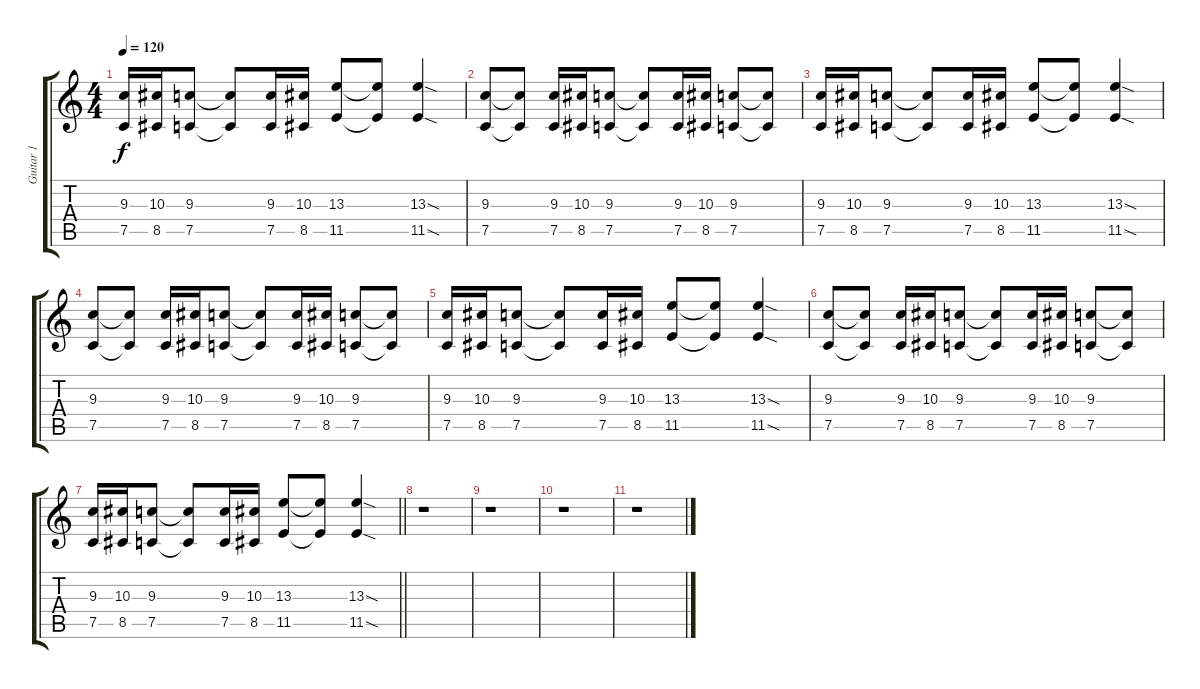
\track ("Guitar 1" "Guitar 1") {instrument distortionguitar}
\staff {score tabs}
\tuning (C4 G3 Eb3 Bb2 F2 C2) {hide}
\ts (4 4)
\tempo 120
\clef g2
\ks c
(9.3 7.5).16{dy f} (10.3 8.5).16 (9.3 7.5).8 (9.3{t} 7.5{t}).8 (9.3 7.5).16 (10.3 8.5).16 (13.3 11.5).8 (13.3{t} 11.5{t}).8 (13.3{sod} 11.5{sod}).4 |
(9.3 7.5).8 (9.3{t} 7.5{t}).8 (9.3 7.5).16 (10.3 8.5).16 (9.3 7.5).8 (9.3{t} 7.5{t}).8 (9.3 7.5).16 (10.3 8.5).16 (9.3 7.5).8 (9.3{t} 7.5{t}).8 |
(9.3 7.5).16 (10.3 8.5).16 (9.3 7.5).8 (9.3{t} 7.5{t}).8 (9.3 7.5).16 (10.3 8.5).16 (13.3 11.5).8 (13.3{t} 11.5{t}).8 (13.3{sod} 11.5{sod}).4 |
(9.3 7.5).8 (9.3{t} 7.5{t}).8 (9.3 7.5).16 (10.3 8.5).16 (9.3 7.5).8 (9.3{t} 7.5{t}).8 (9.3 7.5).16 (10.3 8.5).16 (9.3 7.5).8 (9.3{t} 7.5{t}).8 |
(9.3 7.5).16 (10.3 8.5).16 (9.3 7.5).8 (9.3{t} 7.5{t}).8 (9.3 7.5).16 (10.3 8.5).16 (13.3 11.5).8 (13.3{t} 11.5{t}).8 (13.3{sod} 11.5{sod}).4 |
(9.3 7.5).8 (9.3{t} 7.5{t}).8 (9.3 7.5).16 (10.3 8.5).16 (9.3 7.5).8 (9.3{t} 7.5{t}).8 (9.3 7.5).16 (10.3 8.5).16 (9.3 7.5).8 (9.3{t} 7.5{t}).8 |
\barLineRight lightlight
(9.3 7.5).16 (10.3 8.5).16 (9.3 7.5).8 (9.3{t} 7.5{t}).8 (9.3 7.5).16 (10.3 8.5).16 (13.3 11.5).8 (13.3{t} 11.5{t}).8 (13.3{sod} 11.5{sod}).4 |
\section ("" "")
r.1 |
r.1 |
r.1 |
r.1
